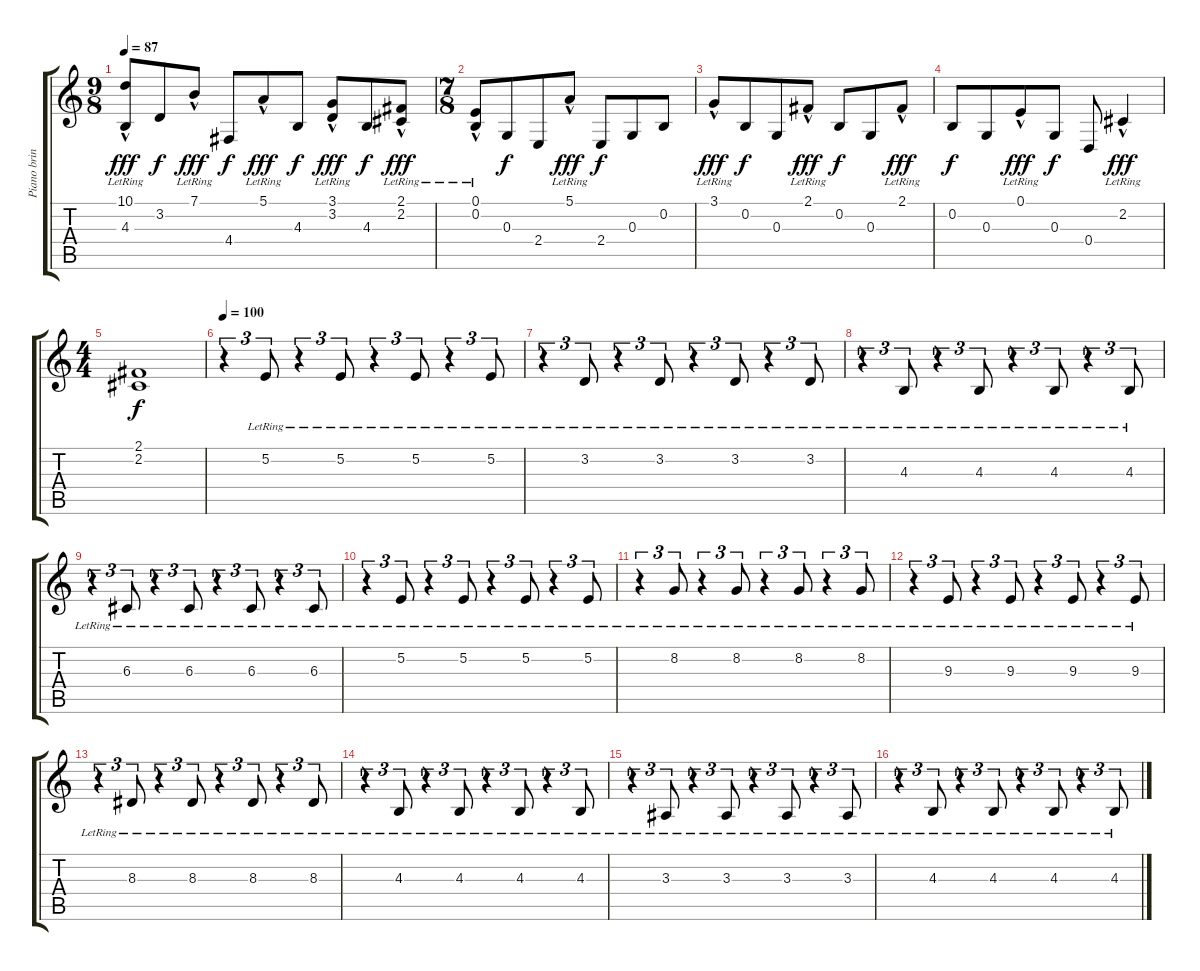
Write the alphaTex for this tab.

\track ("Piano brinnnn" "Piano brin") {instrument electricpiano2}
\staff {score tabs}
\tuning (E4 B3 G3 D3 A2 E2) {hide}
\ts (9 8)
\tempo 87
\clef g2
\ks c
(10.1{hac lr} 4.3).8{dy fff} 3.2.8{dy f} 7.1{hac lr}.8{dy fff} 4.4.8{dy f} 5.1{hac lr}.8{dy fff} 4.3.8{dy f} (3.1{hac lr} 3.2).8{dy fff} 4.3.8{dy f} (2.1{hac lr} 2.2).8{dy fff} |
\ts (7 8)
(0.1{hac lr} 0.2).8 0.3.8{dy f} 2.4.8 5.1{hac lr}.8{dy fff} 2.4.8{dy f} 0.3.8 0.2.8 |
3.1{hac lr}.8{dy fff} 0.2.8{dy f} 0.3.8 2.1{hac lr}.8{dy fff} 0.2.8{dy f} 0.3.8 2.1{hac lr}.8{dy fff} |
0.2.8{dy f} 0.3.8 0.1{hac lr}.8{dy fff} 0.3.8{dy f} 0.4.8 2.2{hac lr}.4{dy fff} |
\ts (4 4)
(2.1 2.2).1{dy f} |
\tempo 100
r.4{tu (3 2) volume 0} 5.2{lr}.8{tu (3 2)} r.4{tu (3 2)} 5.2{lr}.8{tu (3 2)} r.4{tu (3 2)} 5.2{lr}.8{tu (3 2)} r.4{tu (3 2)} 5.2{lr}.8{tu (3 2)} |
r.4{tu (3 2) volume 12} 3.2{lr}.8{tu (3 2) volume 0} r.4{tu (3 2)} 3.2{lr}.8{tu (3 2)} r.4{tu (3 2)} 3.2{lr}.8{tu (3 2)} r.4{tu (3 2)} 3.2{lr}.8{tu (3 2)} |
r.4{tu (3 2) volume 12} 4.3{lr}.8{tu (3 2) volume 0} r.4{tu (3 2)} 4.3{lr}.8{tu (3 2)} r.4{tu (3 2)} 4.3{lr}.8{tu (3 2)} r.4{tu (3 2)} 4.3{lr}.8{tu (3 2)} |
r.4{tu (3 2) volume 12} 6.3{lr}.8{tu (3 2) volume 0} r.4{tu (3 2)} 6.3{lr}.8{tu (3 2)} r.4{tu (3 2)} 6.3{lr}.8{tu (3 2)} r.4{tu (3 2)} 6.3{lr}.8{tu (3 2)} |
r.4{tu (3 2) volume 12} 5.2{lr}.8{tu (3 2) volume 0} r.4{tu (3 2)} 5.2{lr}.8{tu (3 2)} r.4{tu (3 2)} 5.2{lr}.8{tu (3 2)} r.4{tu (3 2)} 5.2{lr}.8{tu (3 2)} |
r.4{tu (3 2) volume 12} 8.2{lr}.8{tu (3 2) volume 0} r.4{tu (3 2)} 8.2{lr}.8{tu (3 2)} r.4{tu (3 2)} 8.2{lr}.8{tu (3 2)} r.4{tu (3 2)} 8.2{lr}.8{tu (3 2)} |
r.4{tu (3 2) volume 12} 9.3{lr}.8{tu (3 2) volume 0} r.4{tu (3 2)} 9.3{lr}.8{tu (3 2)} r.4{tu (3 2)} 9.3{lr}.8{tu (3 2)} r.4{tu (3 2)} 9.3{lr}.8{tu (3 2)} |
r.4{tu (3 2) volume 12} 8.3{lr}.8{tu (3 2) volume 0} r.4{tu (3 2)} 8.3{lr}.8{tu (3 2)} r.4{tu (3 2)} 8.3{lr}.8{tu (3 2)} r.4{tu (3 2)} 8.3{lr}.8{tu (3 2)} |
r.4{tu (3 2) volume 12} 4.3{lr}.8{tu (3 2) volume 0} r.4{tu (3 2)} 4.3{lr}.8{tu (3 2)} r.4{tu (3 2)} 4.3{lr}.8{tu (3 2)} r.4{tu (3 2)} 4.3{lr}.8{tu (3 2)} |
r.4{tu (3 2) volume 12} 3.3{lr}.8{tu (3 2) volume 0} r.4{tu (3 2)} 3.3{lr}.8{tu (3 2)} r.4{tu (3 2)} 3.3{lr}.8{tu (3 2)} r.4{tu (3 2)} 3.3{lr}.8{tu (3 2)} |
r.4{tu (3 2) volume 12} 4.3{lr}.8{tu (3 2) volume 0} r.4{tu (3 2)} 4.3{lr}.8{tu (3 2)} r.4{tu (3 2)} 4.3{lr}.8{tu (3 2)} r.4{tu (3 2)} 4.3{lr}.8{tu (3 2)}
